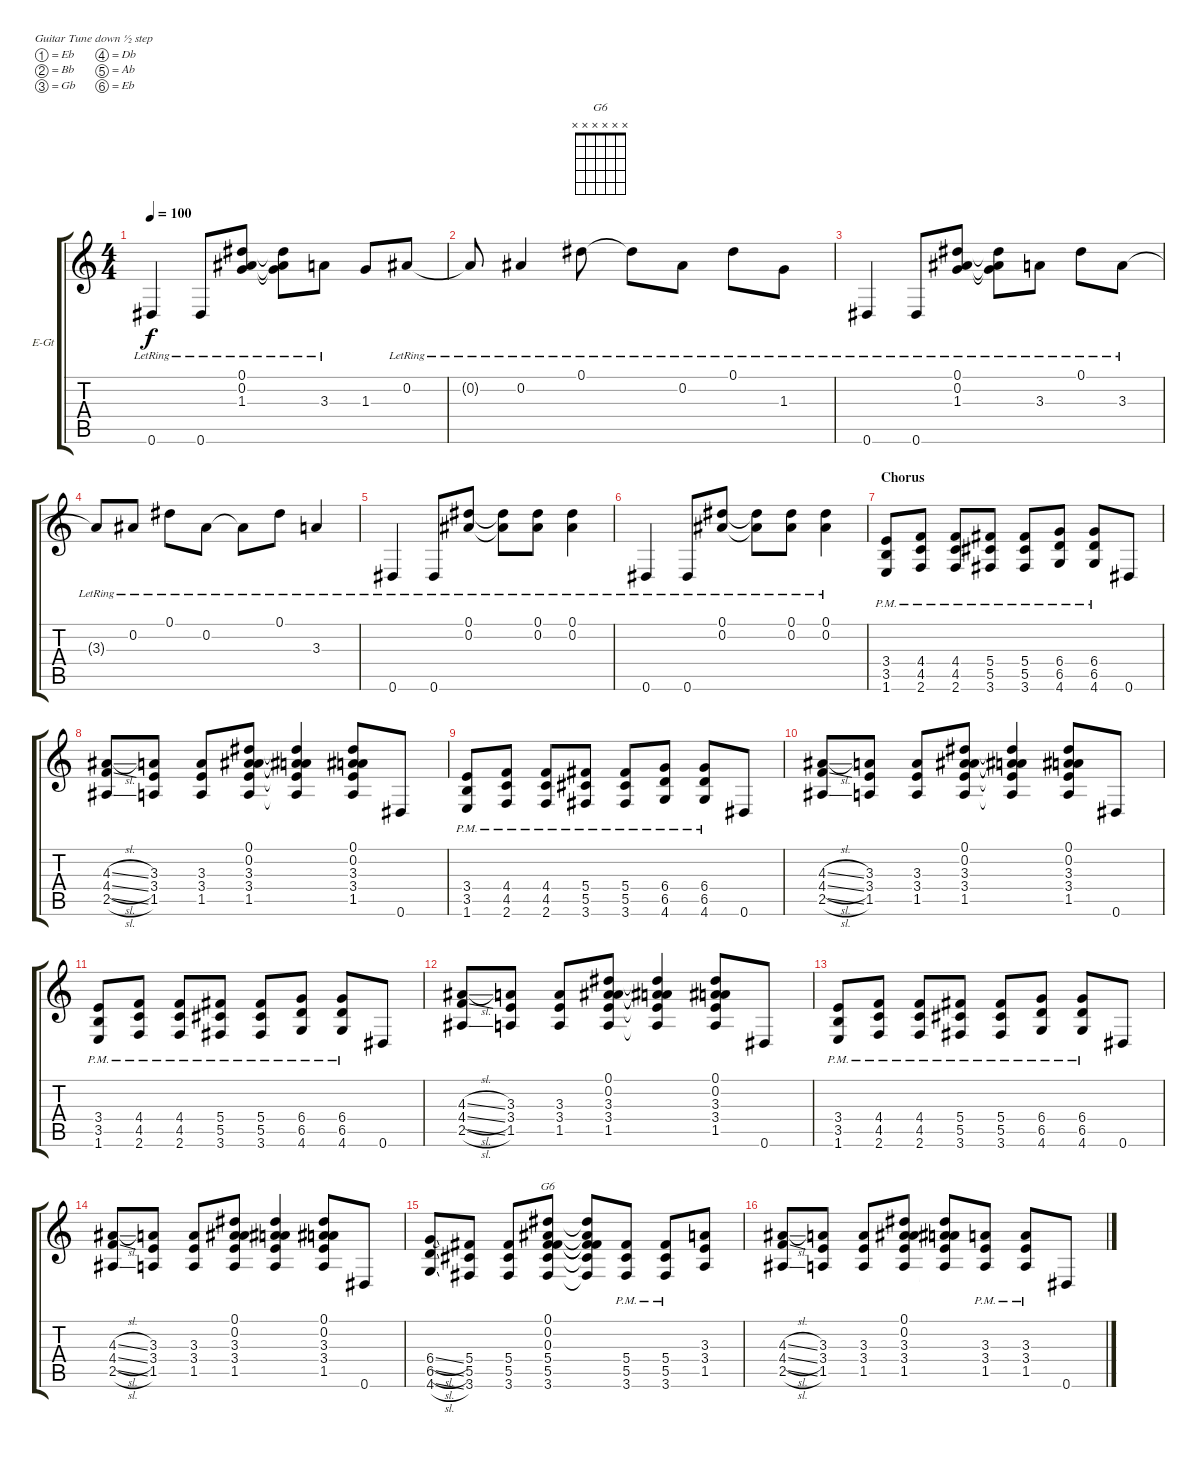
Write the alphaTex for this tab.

\defaultSystemsLayout 4
\bracketExtendMode groupsimilarinstruments
\firstSystemTrackNameOrientation horizontal
\otherSystemsTrackNameOrientation horizontal
\track ("Electric Guitar" "E-Gt") {instrument distortionguitar}
\staff {score tabs}
\tuning (Eb4 Bb3 Gb3 Db3 Ab2 Eb2)
\chord ("G6" x x x x x x)
\ts (4 4)
\tempo 100
\clef g2
\scale
1.03909
\ks c
0.6{lr}.4{dy f} 0.6{lr}.8 (0.1{lr} 0.2{lr} 1.3{lr}).8 (0.1{lr t} 0.2{lr t} 1.3{lr t}).8 3.3{lr}.8 1.3.8 0.2{lr}.8 |
\scale
0.960908 0.2{lr t}.8 0.2{lr}.4 0.1{lr}.8 0.1{lr t}.8 0.2{lr}.8 0.1{lr}.8 1.3{lr}.8 |
\scale
1.03909 0.6{lr}.4 0.6{lr}.8 (0.1{lr} 0.2{lr} 1.3{lr}).8 (0.1{lr t} 0.2{lr t} 1.3{lr t}).8 3.3{lr}.8 0.1{lr}.8 3.3{lr}.8 |
\scale
0.960908 3.3{lr t}.8 0.2{lr}.8 0.1{lr}.8 0.2{lr}.8 0.2{lr t}.8 0.1{lr}.8 3.3{lr}.4 |
\scale
1.03909 0.6{lr}.4 0.6{lr}.8 (0.1{lr} 0.2{lr}).8 (0.1{lr t} 0.2{lr t}).8 (0.1{lr} 0.2{lr}).8 (0.1{lr} 0.2{lr}).4 |
\scale
0.960908 0.6{lr}.4 0.6{lr}.8 (0.1{lr} 0.2{lr}).8 (0.1{lr t} 0.2{lr t}).8 (0.1{lr} 0.2{lr}).8 (0.1{lr} 0.2{lr}).4 |
\section ("" "Chorus")
\scale
1.03909 (1.6{pm} 3.5{pm} 3.4{pm}).8 (2.6{pm} 4.5{pm} 4.4{pm}).8 (2.6{pm} 4.5{pm} 4.4{pm}).8 (3.6{pm} 5.5{pm} 5.4{pm}).8 (3.6{pm} 5.5{pm} 5.4{pm}).8 (4.6{pm} 6.5{pm} 6.4{pm}).8 (4.6{pm} 6.5{pm} 6.4{pm}).8 0.6.8 |
\scale
0.960908 (2.5{sl} 4.4{sl} 4.3{sl}).8 (1.5 3.4 3.3).8 (1.5 3.4 3.3).8 (1.5 3.4 3.3 0.2 0.1).8 (1.5{t} 3.4{t} 3.3{t} 0.2{t} 0.1{t}).4 (1.5 3.4 3.3 0.2 0.1).8 0.6.8 |
\scale
1.03909 (1.6{pm} 3.5{pm} 3.4{pm}).8 (2.6{pm} 4.5{pm} 4.4{pm}).8 (2.6{pm} 4.5{pm} 4.4{pm}).8 (3.6{pm} 5.5{pm} 5.4{pm}).8 (3.6{pm} 5.5{pm} 5.4{pm}).8 (4.6{pm} 6.5{pm} 6.4{pm}).8 (4.6{pm} 6.5{pm} 6.4{pm}).8 0.6.8 |
\scale
0.960908 (2.5{sl} 4.4{sl} 4.3{sl}).8 (1.5 3.4 3.3).8 (1.5 3.4 3.3).8 (1.5 3.4 3.3 0.2 0.1).8 (1.5{t} 3.4{t} 3.3{t} 0.2{t} 0.1{t}).4 (1.5 3.4 3.3 0.2 0.1).8 0.6.8 |
\scale
1.03909 (1.6{pm} 3.5{pm} 3.4{pm}).8 (2.6{pm} 4.5{pm} 4.4{pm}).8 (2.6{pm} 4.5{pm} 4.4{pm}).8 (3.6{pm} 5.5{pm} 5.4{pm}).8 (3.6{pm} 5.5{pm} 5.4{pm}).8 (4.6{pm} 6.5{pm} 6.4{pm}).8 (4.6{pm} 6.5{pm} 6.4{pm}).8 0.6.8 |
\scale
0.960908 (2.5{sl} 4.4{sl} 4.3{sl}).8 (1.5 3.4 3.3).8 (1.5 3.4 3.3).8 (1.5 3.4 3.3 0.2 0.1).8 (1.5{t} 3.4{t} 3.3{t} 0.2{t} 0.1{t}).4 (1.5 3.4 3.3 0.2 0.1).8 0.6.8 |
\scale
1.03909 (1.6{pm} 3.5{pm} 3.4{pm}).8 (2.6{pm} 4.5{pm} 4.4{pm}).8 (2.6{pm} 4.5{pm} 4.4{pm}).8 (3.6{pm} 5.5{pm} 5.4{pm}).8 (3.6{pm} 5.5{pm} 5.4{pm}).8 (4.6{pm} 6.5{pm} 6.4{pm}).8 (4.6{pm} 6.5{pm} 6.4{pm}).8 0.6.8 |
\scale
0.960908 (2.5{sl} 4.4{sl} 4.3{sl}).8 (1.5 3.4 3.3).8 (1.5 3.4 3.3).8 (1.5 3.4 3.3 0.2 0.1).8 (1.5{t} 3.4{t} 3.3{t} 0.2{t} 0.1{t}).4 (1.5 3.4 3.3 0.2 0.1).8 0.6.8 |
\scale
1.03909 (4.6{sl} 6.5{sl} 6.4{sl}).8 (3.6 5.5 5.4).8 (3.6 5.5 5.4).8 (3.6 5.5 5.4 0.3 0.2 0.1).8{ch "G6"} (3.6{t} 5.5{t} 5.4{t} 0.3{t} 0.2{t} 0.1{t}).8 (3.6{pm} 5.5{pm} 5.4{pm}).8 (3.6{pm} 5.5{pm} 5.4{pm}).8 (1.5 3.4 3.3).8 |
\scale
0.960908 (2.5{sl} 4.4{sl} 4.3{sl}).8 (1.5 3.4 3.3).8 (1.5 3.4 3.3).8 (1.5 3.4 3.3 0.2 0.1).8 (1.5{t} 3.4{t} 3.3{t} 0.2{t} 0.1{t}).8 (1.5{pm} 3.4{pm} 3.3{pm}).8 (1.5{pm} 3.4{pm} 3.3{pm}).8 0.6.8
